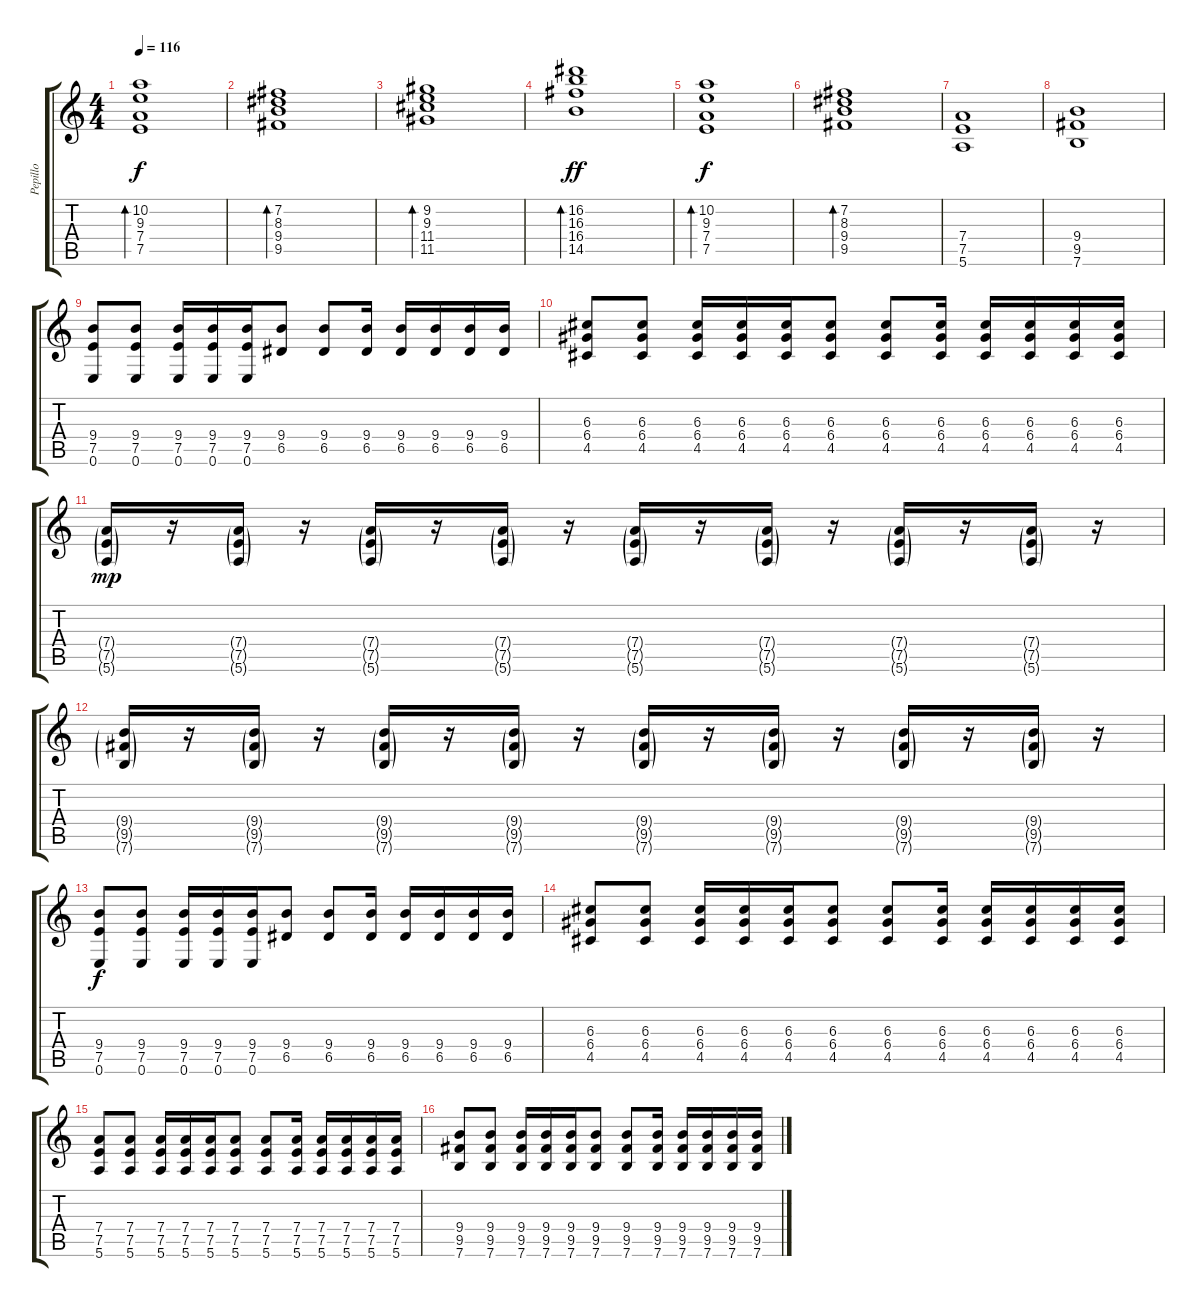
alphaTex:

\track ("Pepillo" "Pepillo") {instrument distortionguitar}
\staff {score tabs}
\tuning (E4 B3 G3 D3 A2 E2) {hide}
\ts (4 4)
\tempo 116
\clef g2
\ks c
(10.2 9.3 7.4 7.5).1{bd 240 dy f} |
(7.2 8.3 9.4 9.5).1{bd 240} |
(9.2 9.3 11.4 11.5).1{bd 240} |
(16.2 16.3 16.4 14.5).1{bd 240 dy ff} |
(10.2 9.3 7.4 7.5).1{bd 240 dy f} |
(7.2 8.3 9.4 9.5).1{bd 240} |
(7.4 7.5 5.6).1{volume 12 instrument distortionguitar} |
(9.4 9.5 7.6).1 |
(9.4 7.5 0.6).8 (9.4 7.5 0.6).8 (9.4 7.5 0.6).16 (9.4 7.5 0.6).16 (9.4 7.5 0.6).16 (9.4 6.5).8 (9.4 6.5).8 (9.4 6.5).16 (9.4 6.5).16 (9.4 6.5).16 (9.4 6.5).16 (9.4 6.5).16 |
(6.3 6.4 4.5).8 (6.3 6.4 4.5).8 (6.3 6.4 4.5).16 (6.3 6.4 4.5).16 (6.3 6.4 4.5).16 (6.3 6.4 4.5).8 (6.3 6.4 4.5).8 (6.3 6.4 4.5).16 (6.3 6.4 4.5).16 (6.3 6.4 4.5).16 (6.3 6.4 4.5).16 (6.3 6.4 4.5).16 |
(7.4{g} 7.5{g} 5.6{g}).16{dy mp} r.16 (7.4{g} 7.5{g} 5.6{g}).16 r.16 (7.4{g} 7.5{g} 5.6{g}).16 r.16 (7.4{g} 7.5{g} 5.6{g}).16 r.16 (7.4{g} 7.5{g} 5.6{g}).16 r.16 (7.4{g} 7.5{g} 5.6{g}).16 r.16 (7.4{g} 7.5{g} 5.6{g}).16 r.16 (7.4{g} 7.5{g} 5.6{g}).16 r.16 |
(9.4{g} 9.5{g} 7.6{g}).16 r.16 (9.4{g} 9.5{g} 7.6{g}).16 r.16 (9.4{g} 9.5{g} 7.6{g}).16 r.16 (9.4{g} 9.5{g} 7.6{g}).16 r.16 (9.4{g} 9.5{g} 7.6{g}).16 r.16 (9.4{g} 9.5{g} 7.6{g}).16 r.16 (9.4{g} 9.5{g} 7.6{g}).16 r.16 (9.4{g} 9.5{g} 7.6{g}).16 r.16 |
(9.4 7.5 0.6).8{dy f} (9.4 7.5 0.6).8 (9.4 7.5 0.6).16 (9.4 7.5 0.6).16 (9.4 7.5 0.6).16 (9.4 6.5).8 (9.4 6.5).8 (9.4 6.5).16 (9.4 6.5).16 (9.4 6.5).16 (9.4 6.5).16 (9.4 6.5).16 |
(6.3 6.4 4.5).8 (6.3 6.4 4.5).8 (6.3 6.4 4.5).16 (6.3 6.4 4.5).16 (6.3 6.4 4.5).16 (6.3 6.4 4.5).8 (6.3 6.4 4.5).8 (6.3 6.4 4.5).16 (6.3 6.4 4.5).16 (6.3 6.4 4.5).16 (6.3 6.4 4.5).16 (6.3 6.4 4.5).16 |
(7.4 7.5 5.6).8 (7.4 7.5 5.6).8 (7.4 7.5 5.6).16 (7.4 7.5 5.6).16 (7.4 7.5 5.6).16 (7.4 7.5 5.6).8 (7.4 7.5 5.6).8 (7.4 7.5 5.6).16 (7.4 7.5 5.6).16 (7.4 7.5 5.6).16 (7.4 7.5 5.6).16 (7.4 7.5 5.6).16 |
(9.4 9.5 7.6).8 (9.4 9.5 7.6).8 (9.4 9.5 7.6).16 (9.4 9.5 7.6).16 (9.4 9.5 7.6).16 (9.4 9.5 7.6).8 (9.4 9.5 7.6).8 (9.4 9.5 7.6).16 (9.4 9.5 7.6).16 (9.4 9.5 7.6).16 (9.4 9.5 7.6).16 (9.4 9.5 7.6).16
